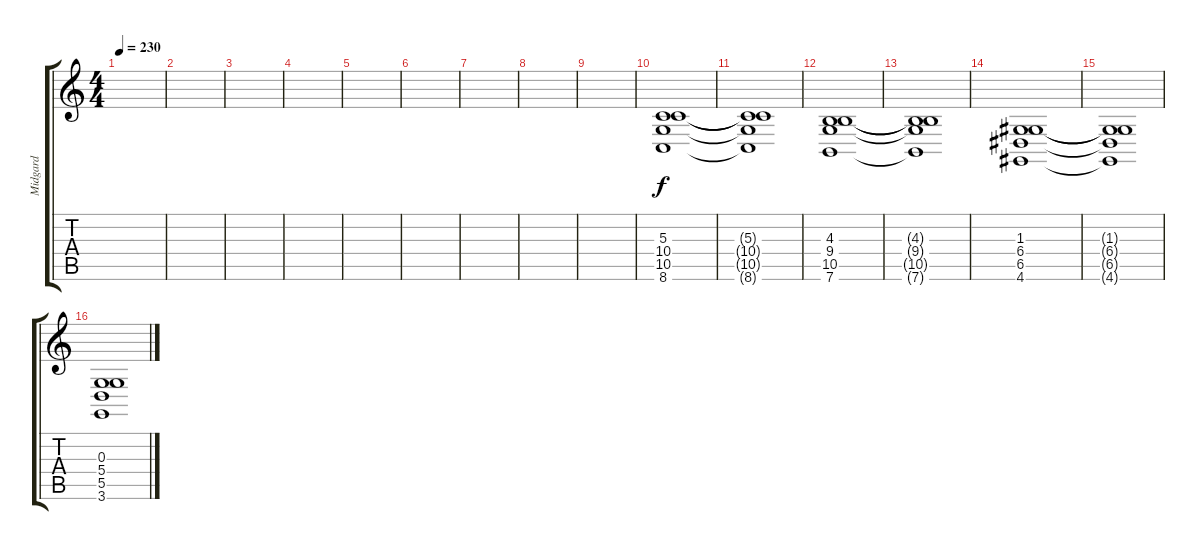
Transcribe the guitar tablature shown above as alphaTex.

\track ("Midgard" "Midgard") {instrument lead6voice}
\staff {score tabs}
\tuning (E4 B3 G3 D3 A2 E2) {hide}
\ts (4 4)
\tempo 230
\clef g2
\ks c
|
|
|
|
|
|
|
|
|
(5.3 10.4 10.5 8.6).1{instrument stringensemble1} |
(5.3{t} 10.4{t} 10.5{t} 8.6{t}).1 |
(4.3 9.4 10.5 7.6).1 |
(4.3{t} 9.4{t} 10.5{t} 7.6{t}).1 |
(1.3 6.4 6.5 4.6).1 |
(1.3{t} 6.4{t} 6.5{t} 4.6{t}).1 |
(0.3 5.4 5.5 3.6).1
